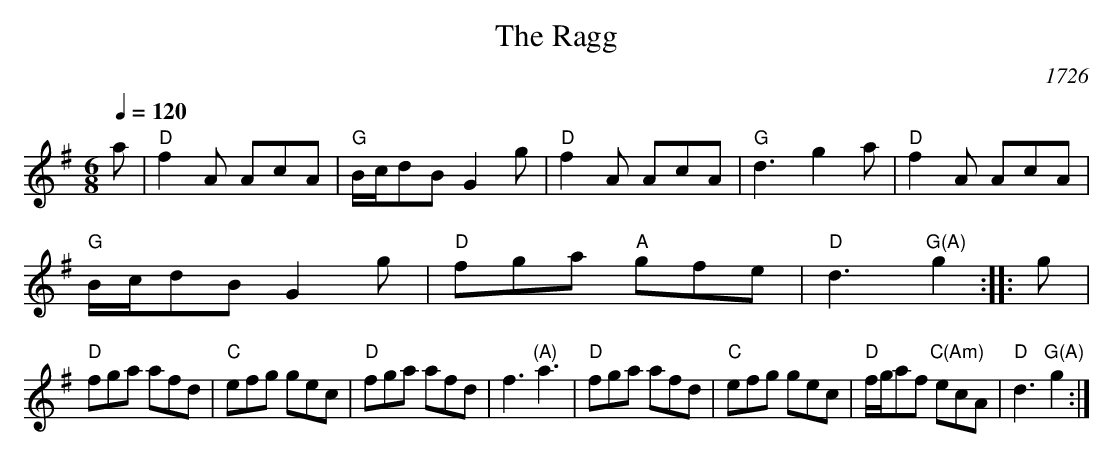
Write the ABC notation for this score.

X:1
T:The Ragg          %Tune name
C:1726           %Tune composer
Q:1/4=120     %Tempo
|:
M:6/8     %Meter
L:1/8     %
K:G
a |"D"f2 A AcA |"G"B/c/dB G2 g |"D"f2 A AcA |"G"d3 g2 a |"D"f2 A AcA |
"G"B/c/dB G2 g |"D"fga "A"gfe |"D"d3 "G(A)"g2  ::g |
"D"fga a"^"fd |"C"efg gec |"D"fga afd |f3 "(A)"a3 |"D"fga afd |"C"efg gec |"D"f/g/af "C(Am)"ecA |"D"d3 "G(A)"g2  :|
